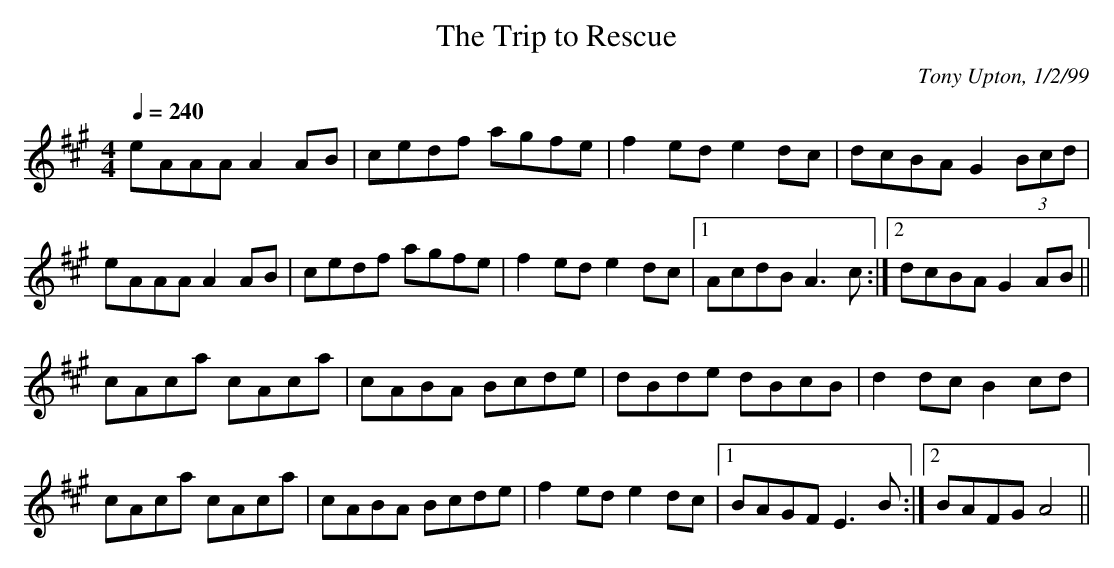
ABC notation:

X:1
T:Trip to Rescue, The
C:Tony Upton, 1/2/99
M:4/4
L:1/8
Q:1/4=240
K:A
eAAA A2AB|cedf agfe|f2ed e2dc|dcBA G2 (3Bcd|
eAAA A2AB|cedf agfe|f2ed e2dc|[1 AcdB A3c:|[2 dcBA G2AB||
cAca cAca|cABA Bcde|dBde dBcB|d2dc B2cd|
cAca cAca|cABA Bcde|f2ed e2dc|[1 BAGF E3B:|[2 BAFG A4||
